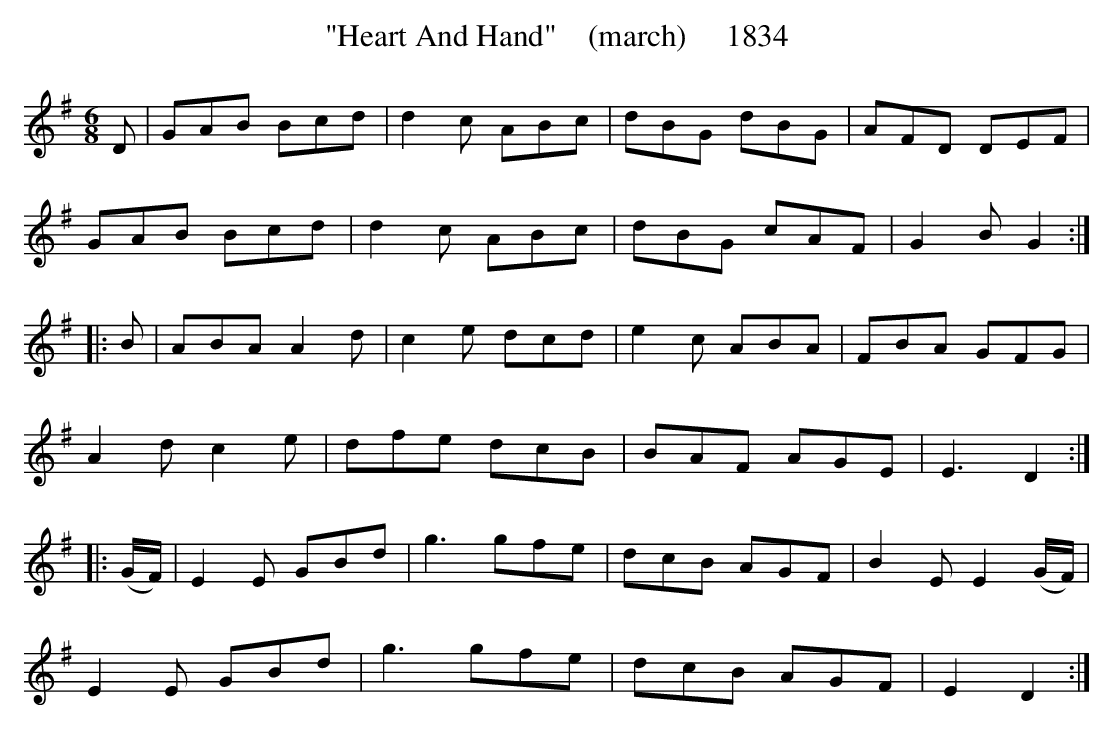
X:1
T:"Heart And Hand"    (march)     1834
BRENNAN July 2003 (HTTP://WWW.SOSYOURMOM.COM)
M:6/8
L:1/8
K:G
D|GAB Bcd|d2c ABc|dBG dBG|AFD DEF|
GAB Bcd|d2c ABc|dBG cAF|G2B G2:|
|:B|ABA A2d|c2e dcd|e2c ABA|FBA GFG|
A2d c2e|dfe dcB|BAF AGE|E3D2:|
|:(G/2F/2)|E2E GBd|g3gfe|dcB AGF|B2E E2(G/2F/2)|
E2E GBd|g3gfe|dcB AGF|E2D2:|
